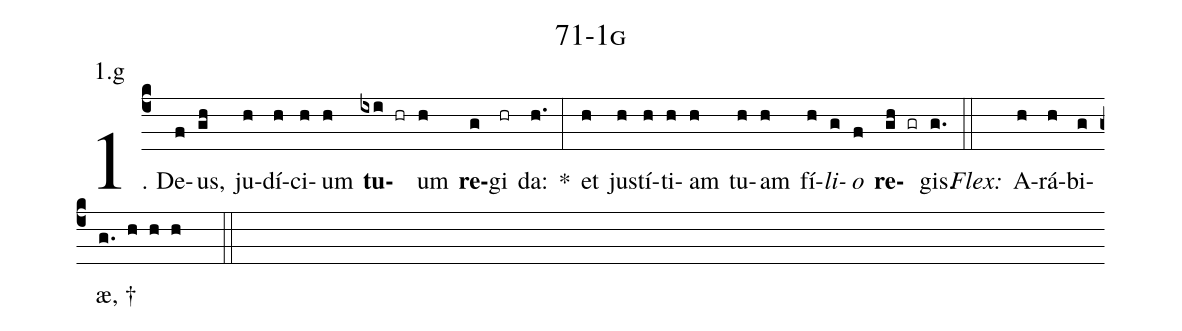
name: 71-1g;
annotation: 1.g;
%%
(c4)1. De(f)us,(gh) ju(h)dí(h)ci(h)um(h) <b>tu</b>(ixi hr)um(h) <b>re</b>(g)gi(hr) da:(h.) *(:) et(h) jus(h)tí(h)ti(h)am(h) tu(h)am(h) fí(h)<i>li</i>(g)<i>o</i>(f) <b>re</b>(gh gr)gis.(g.) (::)
<i>Flex:</i>()  A(h)rá(h)bi(g)æ, †(g. h h h  ::)
